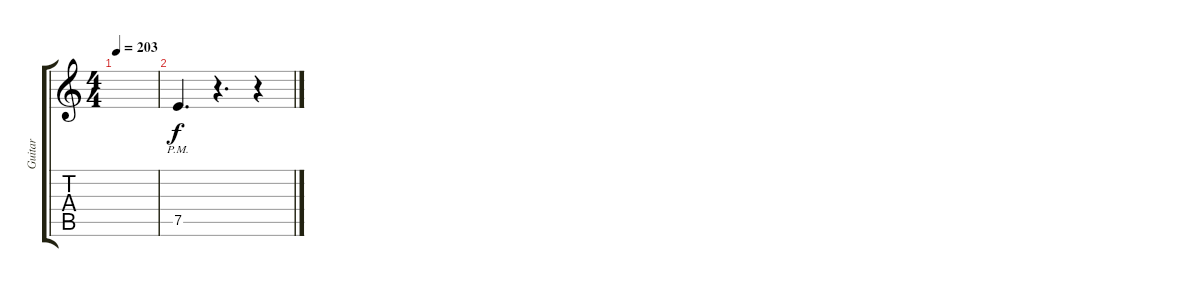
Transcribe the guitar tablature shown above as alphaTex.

\track ("Guitar" "Guitar") {instrument distortionguitar}
\staff {score tabs}
\tuning (E4 B3 G3 D3 A2 E2) {hide}
\ts (4 4)
\tempo 203
\clef g2
\ks c
|
7.5{pm}.4{d} r.4{d} r.4
